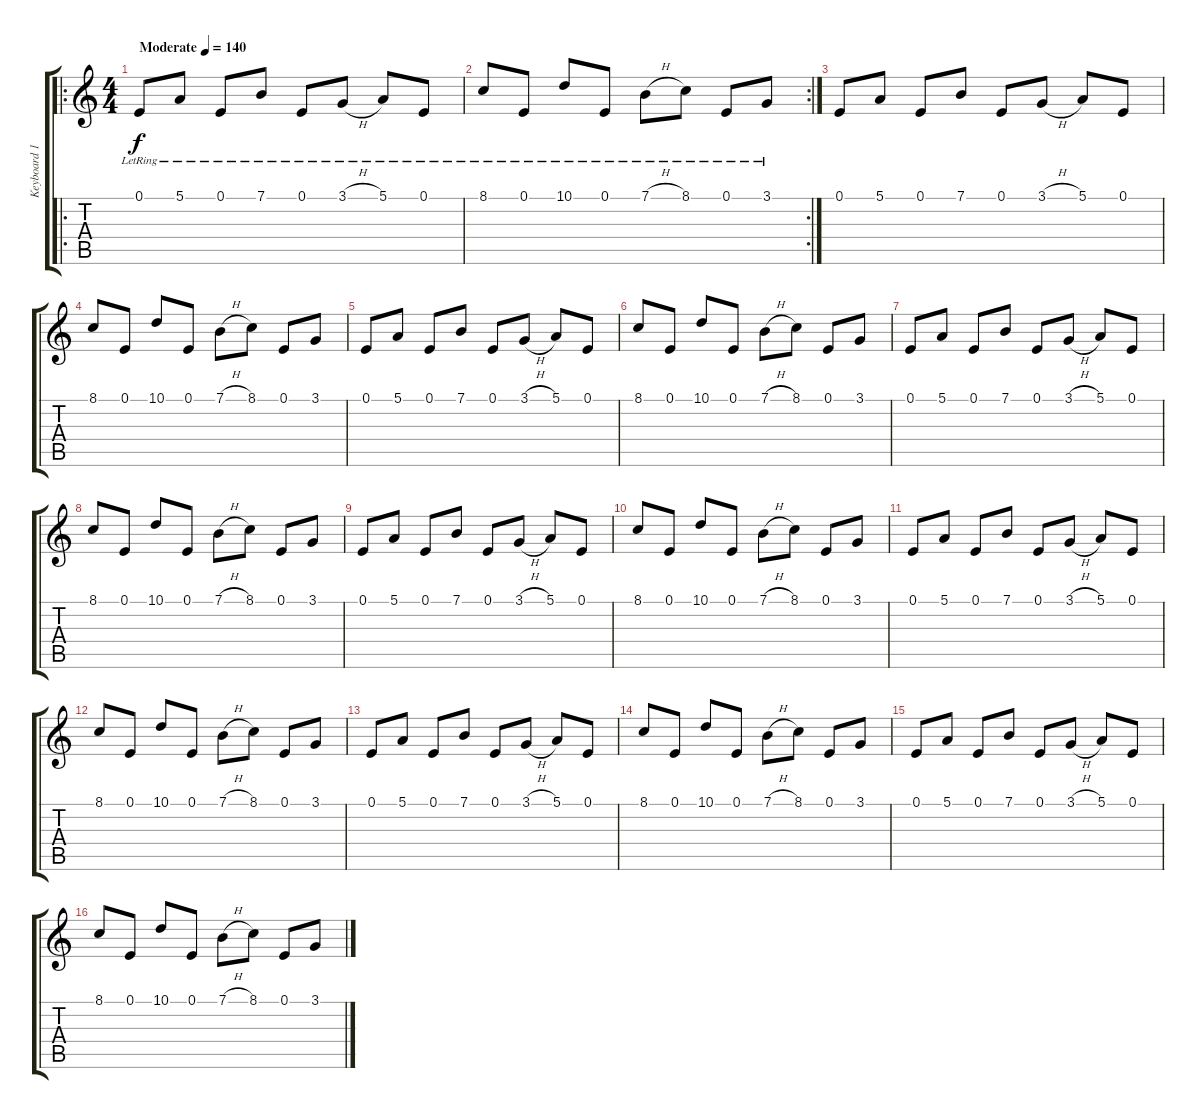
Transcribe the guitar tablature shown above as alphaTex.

\track ("Keyboard 1" "Keyboard 1") {instrument stringensemble1}
\staff {score tabs}
\tuning (E4 B3 G3 D3 A2 E2) {hide}
\ro
\ts (4 4)
\tempo (140 "Moderate")
\clef g2
\ks c
0.1{lr}.8{dy f instrument stringensemble1} 5.1{lr}.8 0.1{lr}.8 7.1{lr}.8 0.1{lr}.8 3.1{h lr}.8 5.1{lr}.8 0.1{lr}.8 |
\rc 2
8.1{lr}.8 0.1{lr}.8 10.1{lr}.8 0.1{lr}.8 7.1{h lr}.8 8.1{lr}.8 0.1{lr}.8 3.1{lr}.8 |
0.1.8 5.1.8 0.1.8 7.1.8 0.1.8 3.1{h}.8 5.1.8 0.1.8 |
8.1.8 0.1.8 10.1.8 0.1.8 7.1{h}.8 8.1.8 0.1.8 3.1.8 |
0.1.8 5.1.8 0.1.8 7.1.8 0.1.8 3.1{h}.8 5.1.8 0.1.8 |
8.1.8 0.1.8 10.1.8 0.1.8 7.1{h}.8 8.1.8 0.1.8 3.1.8 |
0.1.8 5.1.8 0.1.8 7.1.8 0.1.8 3.1{h}.8 5.1.8 0.1.8 |
8.1.8 0.1.8 10.1.8 0.1.8 7.1{h}.8 8.1.8 0.1.8 3.1.8 |
0.1.8 5.1.8 0.1.8 7.1.8 0.1.8 3.1{h}.8 5.1.8 0.1.8 |
8.1.8 0.1.8 10.1.8 0.1.8 7.1{h}.8 8.1.8 0.1.8 3.1.8 |
0.1.8 5.1.8 0.1.8 7.1.8 0.1.8 3.1{h}.8 5.1.8 0.1.8 |
8.1.8 0.1.8 10.1.8 0.1.8 7.1{h}.8 8.1.8 0.1.8 3.1.8 |
0.1.8 5.1.8 0.1.8 7.1.8 0.1.8 3.1{h}.8 5.1.8 0.1.8 |
8.1.8 0.1.8 10.1.8 0.1.8 7.1{h}.8 8.1.8 0.1.8 3.1.8 |
0.1.8 5.1.8 0.1.8 7.1.8 0.1.8 3.1{h}.8 5.1.8 0.1.8 |
8.1.8 0.1.8 10.1.8 0.1.8 7.1{h}.8 8.1.8 0.1.8 3.1.8
